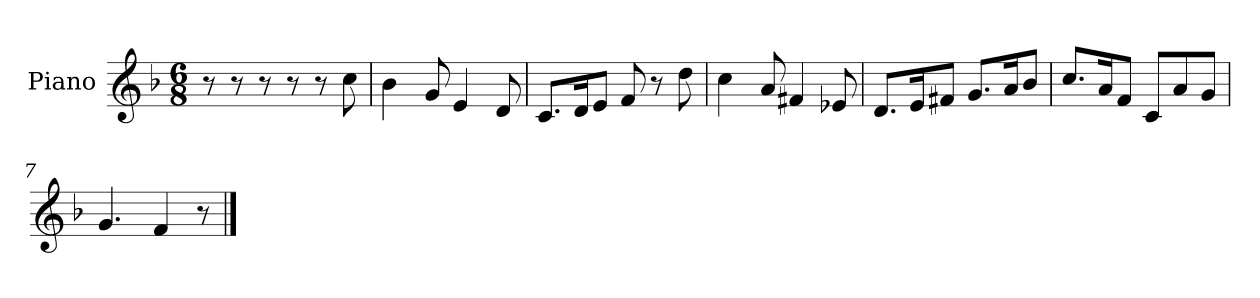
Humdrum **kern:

**kern
*part1
*staff1
*I"Piano
*I'Pno
*clefG2
*k[b-]
*M6/8
=1
8r
8r
8r
8r
8r
8cc\
=2
4b-\
8g/
4e/
8d/
=3
8.c/L
16d/K
8e/J
8f/
8r
8dd\
=4
4cc\
8a/
4f#X/
8e-X/
=5
8.d/L
16e/K
8f#X/J
8.g/L
16a/K
8b-/J
=6
8.cc/L
16a/K
8f/J
8c/L
8a/
8g/J
=7
4.g/
4f/
8r
==
*-
